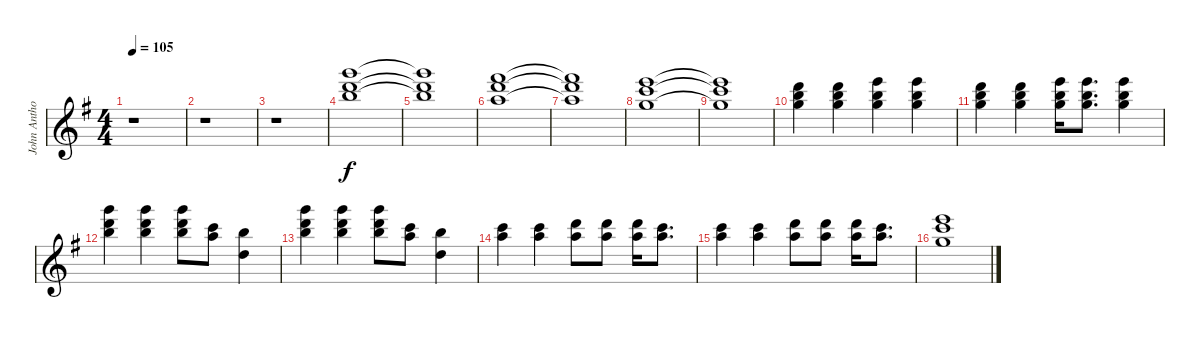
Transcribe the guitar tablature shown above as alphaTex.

\track ("John Anthony Keyboards" "John Antho") {instrument rockorgan}
\staff {score}
\tuning (E4 B3 G3 D3 A2 E2) {hide}
\ts (4 4)
\tempo 105
\clef g2
\ks g
r.1{dy f} |
r.1 |
r.1 |
(27.1 27.2 28.3).1 |
(27.1{t} 27.2{t} 28.3{t}).1 |
(26.1 27.2 26.3).1 |
(26.1{t} 27.2{t} 26.3{t}).1 |
(24.1 25.2 24.3).1 |
(24.1{t} 25.2{t} 24.3{t}).1 |
(15.1 27.2 28.3).4 (15.1 27.2 28.3).4 (15.1 29.2 28.3).4 (15.1 29.2 28.3).4 |
(15.1 27.2 28.3).4 (15.1 27.2 28.3).4 (15.1 29.2 28.3).16 (15.1 29.2 28.3).8{d} (15.1 29.2 28.3).4 |
(27.1 27.2 28.3).4 (27.1 27.2 28.3).4 (27.1 27.2 28.3).8 (20.1 22.2).8 (10.1 28.3).4 |
(27.1 27.2 28.3).4 (27.1 27.2 28.3).4 (27.1 27.2 28.3).8 (20.1 22.2).8 (10.1 28.3).4 |
(20.1 22.2).4 (20.1 22.2).4 (27.2 26.3).8 (27.2 26.3).8 (27.2 26.3).16 (20.1 22.2).8{d} |
(20.1 22.2).4 (20.1 22.2).4 (27.2 26.3).8 (27.2 26.3).8 (27.2 26.3).16 (20.1 22.2).8{d} |
(24.1 25.2 24.3).1
